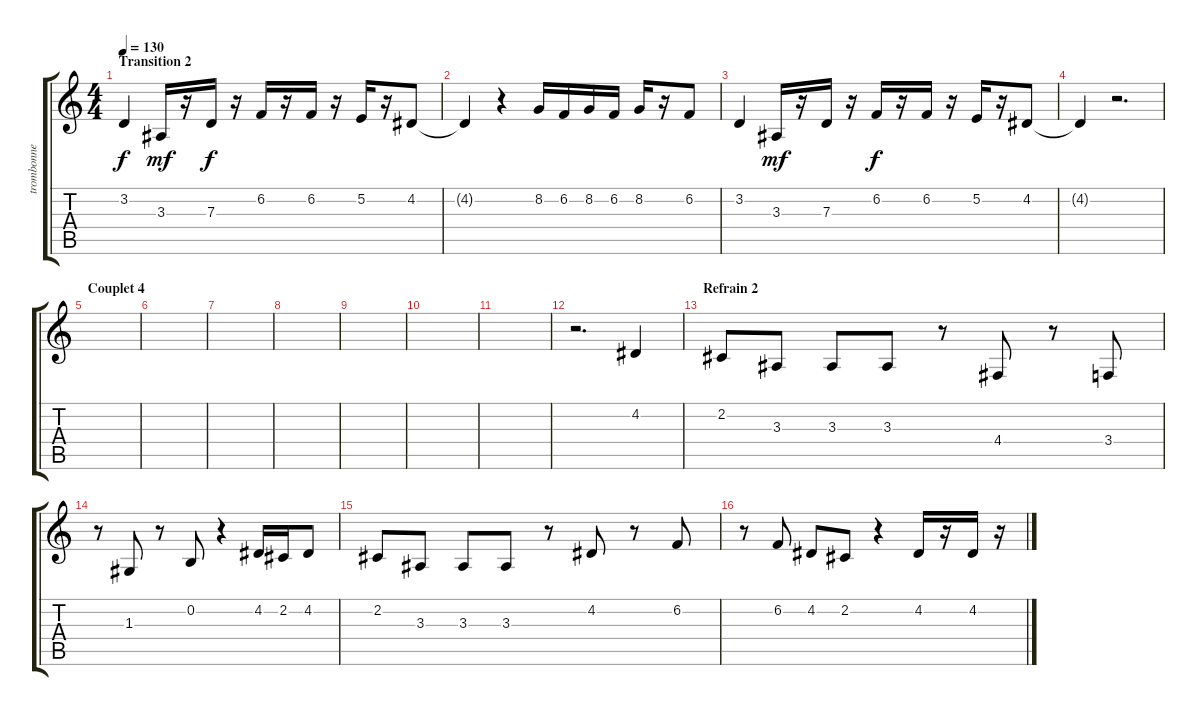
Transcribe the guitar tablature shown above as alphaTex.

\track ("trombonne" "trombonne") {instrument trombone}
\staff {score tabs}
\tuning (E4 B3 G3 D3 A2 E2) {hide}
\ts (4 4)
\section ("" "Transition 2")
\tempo 130
\clef g2
\ks c
3.2.4{dy f} 3.3.16{dy mf} r.16 7.3.16{dy f} r.16 6.2.16 r.16 6.2.16 r.16 5.2.16 r.16 4.2.8 |
4.2{t}.4 r.4 8.2.16 6.2.16 8.2.16 6.2.16 8.2.16 r.16 6.2.8 |
3.2.4 3.3.16{dy mf} r.16 7.3.16 r.16 6.2.16{dy f} r.16 6.2.16 r.16 5.2.16 r.16 4.2.8 |
4.2{t}.4 r.2{d} |
\section ("" "Couplet 4")
|
|
|
|
|
|
|
r.2{d} 4.2.4 |
\section ("" "Refrain 2")
2.2.8 3.3.8 3.3.8 3.3.8 r.8 4.4.8 r.8 3.4.8 |
r.8 1.3.8 r.8 0.2.8 r.4 4.2.16 2.2.16 4.2.8 |
2.2.8 3.3.8 3.3.8 3.3.8 r.8 4.2.8 r.8 6.2.8 |
r.8 6.2.8 4.2.8 2.2.8 r.4 4.2.16 r.16 4.2.16 r.16
